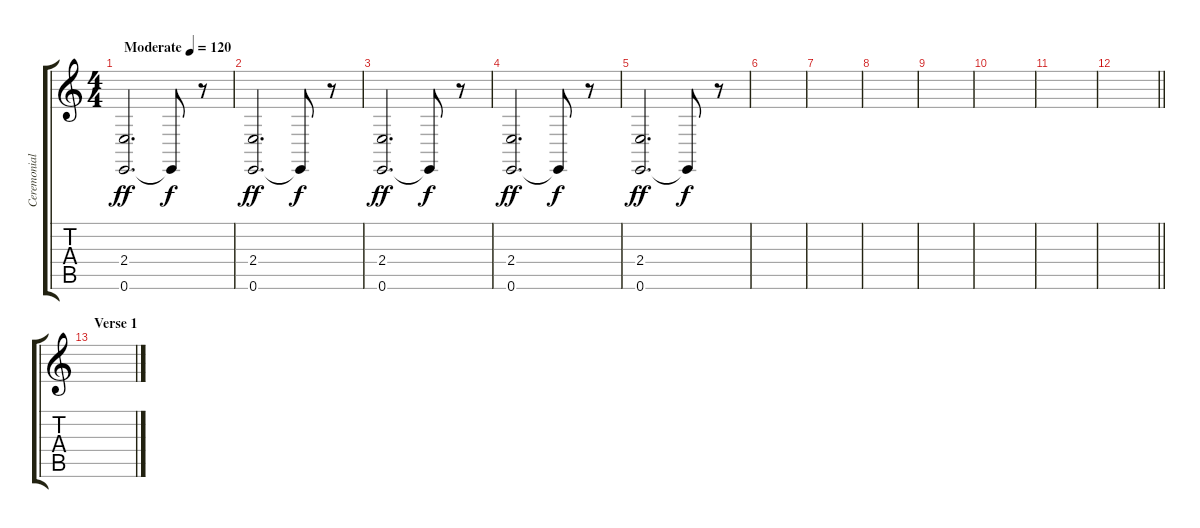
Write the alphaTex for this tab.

\track ("Ceremonial Bell" "Ceremonial") {instrument tubularbells}
\staff {score tabs}
\tuning (E4 B3 G3 D3 A2 E2) {hide}
\ts (4 4)
\tempo (120 "Moderate")
\clef g2
\ks c
(2.4 0.6).2{d dy ff volume 0 instrument tubularbells} 0.6{t}.8{dy f} r.8{volume 16} |
(2.4 0.6).2{d dy ff volume 0} 0.6{t}.8{dy f} r.8{volume 16} |
(2.4 0.6).2{d dy ff volume 0} 0.6{t}.8{dy f} r.8{volume 16} |
(2.4 0.6).2{d dy ff volume 0} 0.6{t}.8{dy f} r.8{volume 16} |
(2.4 0.6).2{d dy ff volume 0} 0.6{t}.8{dy f} r.8{volume 16} |
|
|
|
|
|
|
\barLineRight lightlight
|
\section ("" "Verse 1")
